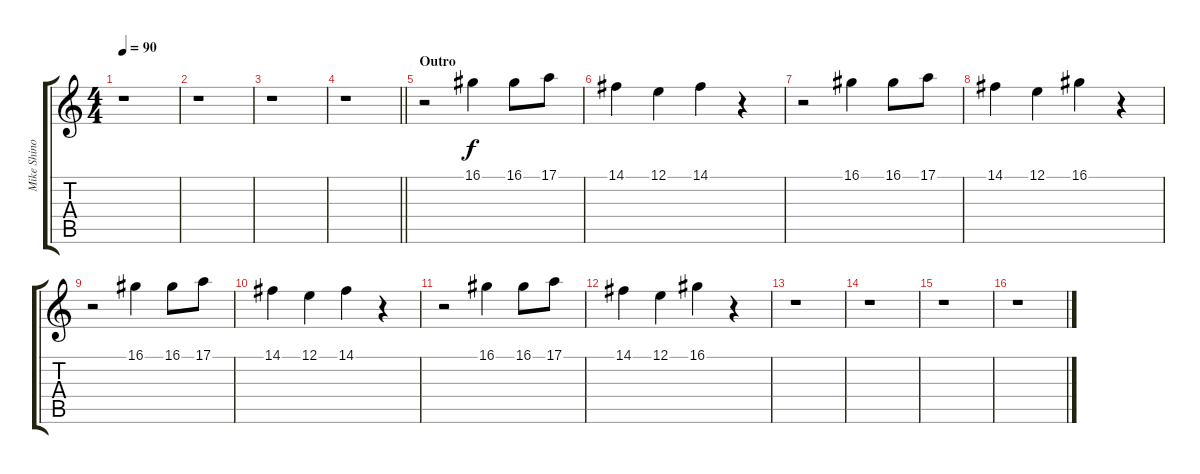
\track ("Mike Shinoda - Piano (Outro)" "Mike Shino") {instrument acousticgrandpiano}
\staff {score tabs}
\tuning (E4 B3 G3 D3 A2 E2) {hide}
\ts (4 4)
\tempo 90
\clef g2
\ks c
r.1{dy f} |
r.1 |
r.1 |
\barLineRight lightlight
r.1 |
\section ("" "Outro")
r.2 16.1.4 16.1.8 17.1.8 |
14.1.4 12.1.4 14.1.4 r.4 |
r.2 16.1.4 16.1.8 17.1.8 |
14.1.4 12.1.4 16.1.4 r.4 |
r.2 16.1.4 16.1.8 17.1.8 |
14.1.4 12.1.4 14.1.4 r.4 |
r.2 16.1.4 16.1.8 17.1.8 |
14.1.4 12.1.4 16.1.4 r.4 |
r.1 |
r.1 |
r.1 |
r.1
